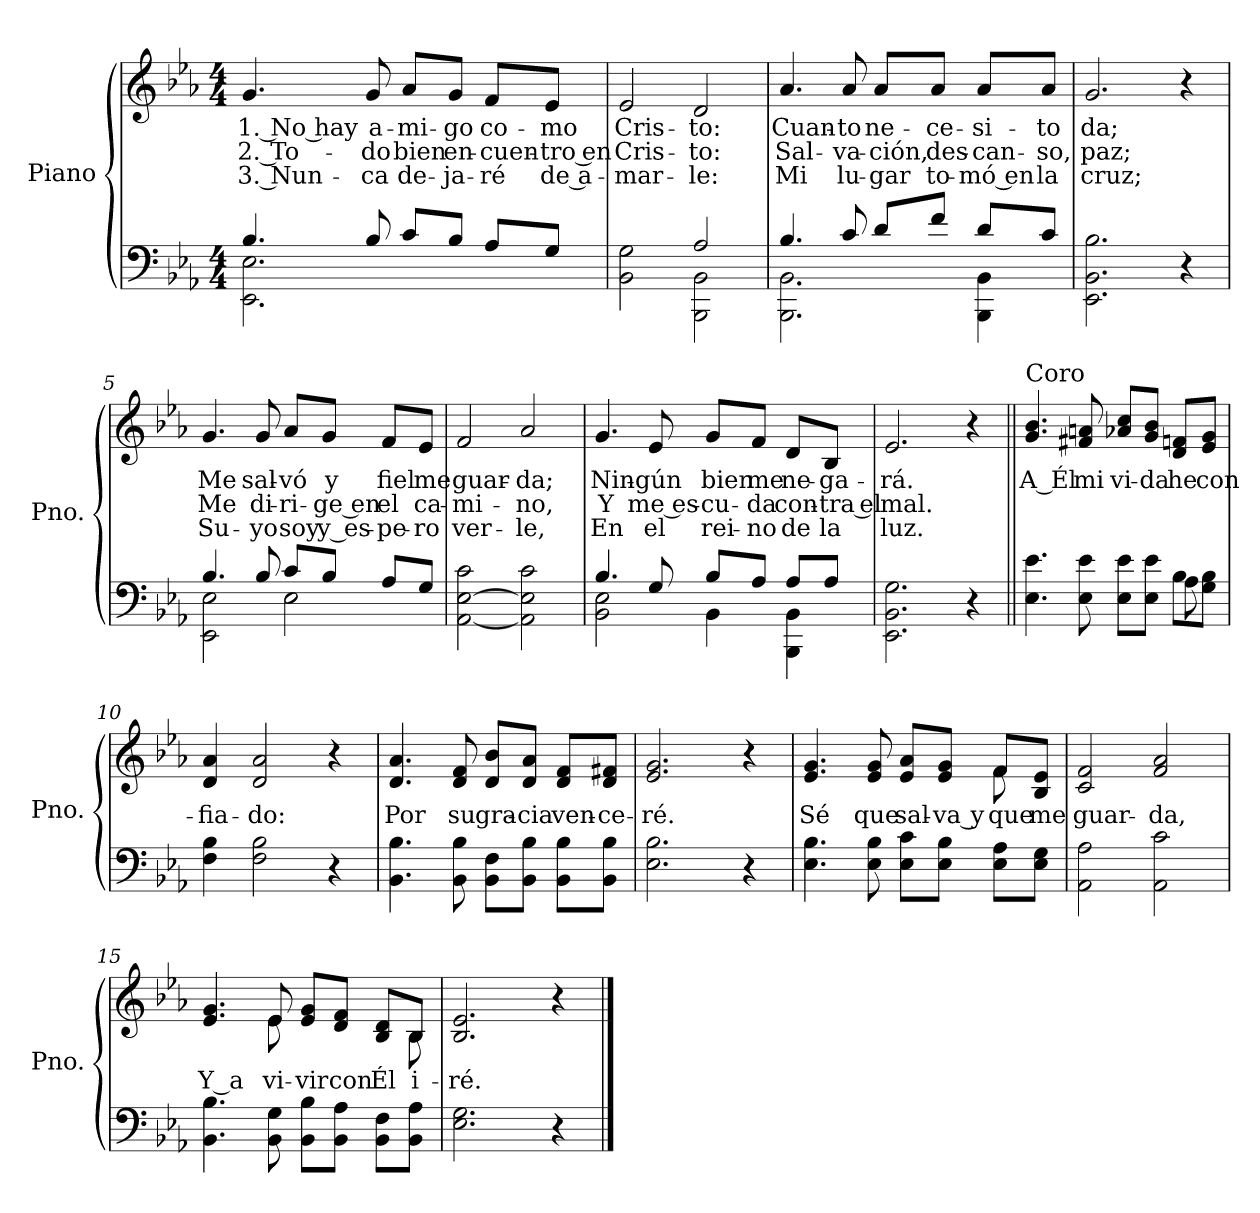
**kern	**kern	**text	**text	**text
*part1	*part1	*part1	*part1	*part1
*staff2	*staff1	*staff1	*staff1	*staff1
*I"Piano	*	*	*	*
*I'Pno.	*	*	*	*
*clefF4	*clefG2	*	*	*
*k[b-e-a-]	*k[b-e-a-]	*	*	*
*M4/4	*M4/4	*	*	*
=1	=1	=1	=1	=1
*^	*	*	*	*
!	!	!	!LO:LY:b	!LO:LY:b	!LO:LY:b
4.B-/	2.EE-\ 2.E-\	4.g/	1. No hay	2. To-	3. Nun-
!	!	!	!LO:LY:b	!LO:LY:b	!LO:LY:b
8B-/	.	8g/	a-	-do	-ca
!	!	!	!LO:LY:b	!LO:LY:b	!LO:LY:b
8c/L	.	8a-/L	-mi-	bien	de-
!	!	!	!LO:LY:b	!LO:LY:b	!LO:LY:b
8B-/J	.	8g/J	-go	en-	-ja-
!	!	!	!LO:LY:b	!LO:LY:b	!LO:LY:b
8A-/L	4ryy	8f/L	co-	-cuen-	-ré
!	!	!	!LO:LY:b	!LO:LY:b	!LO:LY:b
8G/J	.	8e-/J	-mo	-tro en	de a-
=2	=2	=2	=2	=2	=2
!	!	!	!LO:LY:b	!LO:LY:b	!LO:LY:b
2BB-\ 2G\	2ryy	2e-/	Cris-	Cris-	-mar-
!	!	!	!LO:LY:b	!LO:LY:b	!LO:LY:b
2A-/	2BBB-\ 2BB-\	2d/	-to:	-to:	-le:
=3	=3	=3	=3	=3	=3
!	!	!	!LO:LY:b	!LO:LY:b	!LO:LY:b
4.B-/	2.BBB-\ 2.BB-\	4.a-/	Cuan-	Sal-	Mi
!	!	!	!LO:LY:b	!LO:LY:b	!LO:LY:b
8c/	.	8a-/	-to	-va-	lu-
!	!	!	!LO:LY:b	!LO:LY:b	!LO:LY:b
8d/L	.	8a-/L	ne-	-ción,	-gar
!	!	!	!LO:LY:b	!LO:LY:b	!LO:LY:b
8f/J	.	8a-/J	-ce-	des-	to-
!	!	!	!LO:LY:b	!LO:LY:b	!LO:LY:b
8d/L	4BBB-\ 4BB-\	8a-/L	-si-	-can-	-mó en
!	!	!	!LO:LY:b	!LO:LY:b	!LO:LY:b
8c/J	.	8a-/J	-to	-so,	la
*v	*v	*	*	*	*
=4	=4	=4	=4	=4
!	!	!LO:LY:b	!LO:LY:b	!LO:LY:b
2.EE-\ 2.BB-\ 2.B-\	2.g/	da;	paz;	cruz;
4r	4r	.	.	.
!!LO:LB:g=z
=5	=5	=5	=5	=5
*^	*	*	*	*
!	!	!	!LO:LY:b	!LO:LY:b	!LO:LY:b
4.B-/	2EE-\ 2E-\	4.g/	Me	Me	Su-
!	!	!	!LO:LY:b	!LO:LY:b	!LO:LY:b
8B-/	.	8g/	sal-	di-	-yo
!	!	!	!LO:LY:b	!LO:LY:b	!LO:LY:b
8c/L	2E-\	8a-/L	-vó	-ri-	soy
!	!	!	!LO:LY:b	!LO:LY:b	!LO:LY:b
8B-/J	.	8g/J	y	-ge en	y es-
!	!	!	!LO:LY:b	!LO:LY:b	!LO:LY:b
8A-/L	.	8f/L	fiel	el	-pe-
!	!	!	!LO:LY:b	!LO:LY:b	!LO:LY:b
8G/J	.	8e-/J	me	ca-	-ro
*v	*v	*	*	*	*
=6	=6	=6	=6	=6
!	!	!LO:LY:b	!LO:LY:b	!LO:LY:b
[2AA-\ [2E-\ 2c\	2f/	guar-	-mi-	ver-
!	!	!LO:LY:b	!LO:LY:b	!LO:LY:b
2AA-\] 2E-\] 2c\	2a-/	-da;	-no,	-le,
=7	=7	=7	=7	=7
*^	*	*	*	*
!	!	!	!LO:LY:b	!LO:LY:b	!LO:LY:b
4.B-/	2BB-\ 2E-\	4.g/	Nin-	Y	En
!	!	!	!LO:LY:b	!LO:LY:b	!LO:LY:b
8G/	.	8e-/	-gún	me es-	el
!	!	!	!LO:LY:b	!LO:LY:b	!LO:LY:b
8B-/L	4BB-\	8g/L	bien	-cu-	rei-
!	!	!	!LO:LY:b	!LO:LY:b	!LO:LY:b
8A-/J	.	8f/J	me	-da	-no
!	!	!	!LO:LY:b	!LO:LY:b	!LO:LY:b
8A-/L	4BBB-\ 4BB-\	8d/L	ne-	con-	de
!	!	!	!LO:LY:b	!LO:LY:b	!LO:LY:b
8A-/J	.	8B-/J	-ga-	-tra el	la
*v	*v	*	*	*	*
=8	=8	=8	=8	=8
!	!	!LO:LY:b	!LO:LY:b	!LO:LY:b
2.EE-\ 2.BB-\ 2.G\	2.e-/	-rá.	mal.	luz.
4r	4r	.	.	.
!!LO:LB:g=z
=9||	=9||	=9||	=9||	=9||
*^	*	*	*	*
!	!	!LO:TX:t=Coro	!	!	!
!	!	!	!LO:LY:b	!	!
4.E-\ 4.e-\	2.ryy	4.g/ 4.b-/	A Él	.	.
!	!	!	!LO:LY:b	!	!
8E-\ 8e-\	.	8f#X/ 8an/	mi	.	.
!	!	!	!LO:LY:b	!	!
8E-\ 8e-\L	.	8a-X/ 8cc/L	vi-	.	.
!	!	!	!LO:LY:b	!	!
8E-\ 8e-\J	.	8g/ 8b-/J	-da	.	.
!	!	!	!LO:LY:b	!	!
8B-\L	8A-\	8d/ 8fn/L	he	.	.
!	!	!	!LO:LY:b	!	!
8G\ 8B-\J	8ryy	8e-/ 8g/J	con-	.	.
=10	=10	=10	=10	=10	=10
!	!	!	!LO:LY:b	!	!
*v	*v	*	*	*	*
4F\ 4B-\	4d/ 4a-/	-fia-	.	.
!	!	!LO:LY:b	!	!
2F\ 2B-\	2d/ 2a-/	-do:	.	.
4r	4r	.	.	.
=11	=11	=11	=11	=11
!	!	!LO:LY:b	!	!
4.BB-\ 4.B-\	4.d/ 4.a-/	Por	.	.
!	!	!LO:LY:b	!	!
8BB-\ 8B-\	8d/ 8f/	su	.	.
!	!	!LO:LY:b	!	!
8BB-\ 8F\L	8d/ 8b-/L	gra-	.	.
!	!	!LO:LY:b	!	!
8BB-\ 8B-\J	8d/ 8a-/J	-cia	.	.
!	!	!LO:LY:b	!	!
8BB-\ 8B-\L	8d/ 8f/L	ven-	.	.
!	!	!LO:LY:b	!	!
8BB-\ 8B-\J	8d/ 8f#X/J	-ce-	.	.
=12	=12	=12	=12	=12
!	!	!LO:LY:b	!	!
2.E-\ 2.B-\	2.e-/ 2.g/	-ré.	.	.
4r	4r	.	.	.
!!LO:LB:g=z
=13	=13	=13	=13	=13
!	!	!LO:LY:b	!	!
*	*^	*	*	*
4.E-\ 4.B-\	4.e-/ 4.g/	2.ryy	Sé	.	.
!	!	!	!LO:LY:b	!	!
8E-\ 8B-\	8e-/ 8g/	.	que	.	.
!	!	!	!LO:LY:b	!	!
8E-\ 8c\L	8e-/ 8a-/L	.	sal-	.	.
!	!	!	!LO:LY:b	!	!
8E-\ 8B-\J	8e-/ 8g/J	.	-va y	.	.
!	!	!	!LO:LY:b	!	!
8E-\ 8A-\L	8f/L	8f\	que	.	.
!	!	!	!LO:LY:b	!	!
8E-\ 8G\J	8B-/ 8e-/J	8ryy	me	.	.
=14	=14	=14	=14	=14	=14
!	!	!	!LO:LY:b	!	!
*	*v	*v	*	*	*
2AA-\ 2A-\	2c/ 2f/	guar-	.	.
!	!	!LO:LY:b	!	!
2AA-\ 2c\	2f/ 2a-/	-da,	.	.
=15	=15	=15	=15	=15
!	!	!LO:LY:b	!	!
*	*^	*	*	*
4.BB-\ 4.B-\	4.e-/ 4.g/	4.ryy	Y a	.	.
!	!	!	!LO:LY:b	!	!
8BB-\ 8G\	8e-/	8e-\	vi-	.	.
!	!	!	!LO:LY:b	!	!
8BB-\ 8B-\L	8e-/ 8g/L	4.ryy	-vir	.	.
!	!	!	!LO:LY:b	!	!
8BB-\ 8A-\J	8d/ 8f/J	.	con	.	.
!	!	!	!LO:LY:b	!	!
8BB-\ 8F\L	8B-/ 8d/L	.	Él	.	.
!	!	!	!LO:LY:b	!	!
8BB-\ 8A-\J	8B-/J	8B-\	i-	.	.
=16	=16	=16	=16	=16	=16
!	!	!	!LO:LY:b	!	!
*	*v	*v	*	*	*
2.E-\ 2.G\	2.B-/ 2.e-/	-ré.	.	.
4r	4r	.	.	.
==	==	==	==	==
*-	*-	*-	*-	*-
